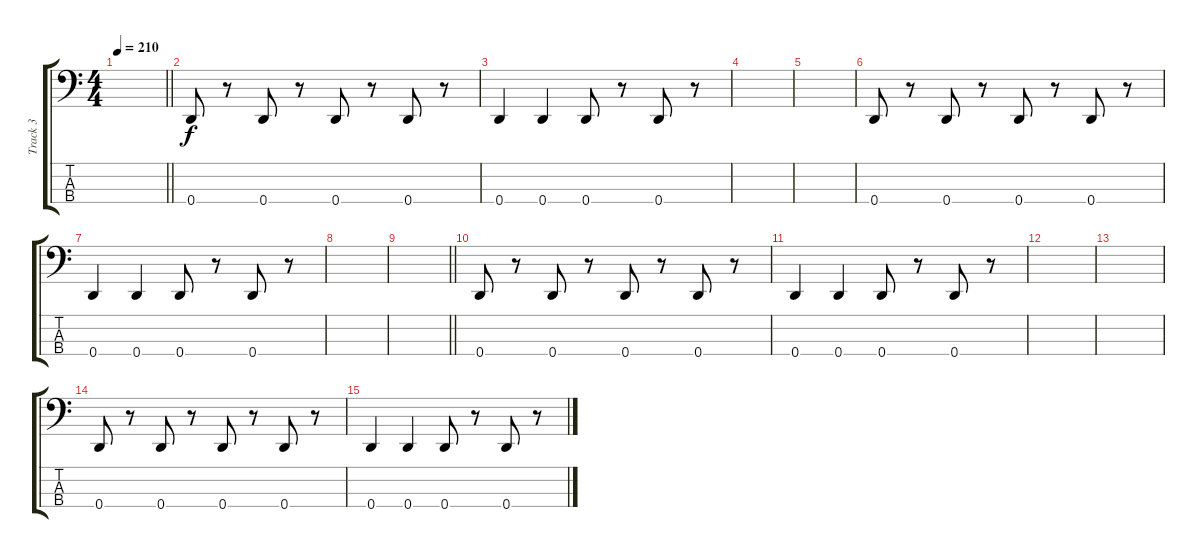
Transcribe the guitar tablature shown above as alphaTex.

\track ("Track 3" "Track 3") {instrument electricbasspick}
\staff {score tabs}
\tuning (F2 C2 G1 D1) {hide}
\ts (4 4)
\tempo 210
\clef f4
\barLineRight lightlight
\ks c
|
0.4.8 r.8 0.4.8 r.8 0.4.8 r.8 0.4.8 r.8 |
0.4.4 0.4.4 0.4.8 r.8 0.4.8 r.8 |
|
|
0.4.8 r.8 0.4.8 r.8 0.4.8 r.8 0.4.8 r.8 |
0.4.4 0.4.4 0.4.8 r.8 0.4.8 r.8 |
|
\barLineRight lightlight
|
0.4.8 r.8 0.4.8 r.8 0.4.8 r.8 0.4.8 r.8 |
0.4.4 0.4.4 0.4.8 r.8 0.4.8 r.8 |
|
|
0.4.8 r.8 0.4.8 r.8 0.4.8 r.8 0.4.8 r.8 |
0.4.4 0.4.4 0.4.8 r.8 0.4.8 r.8
